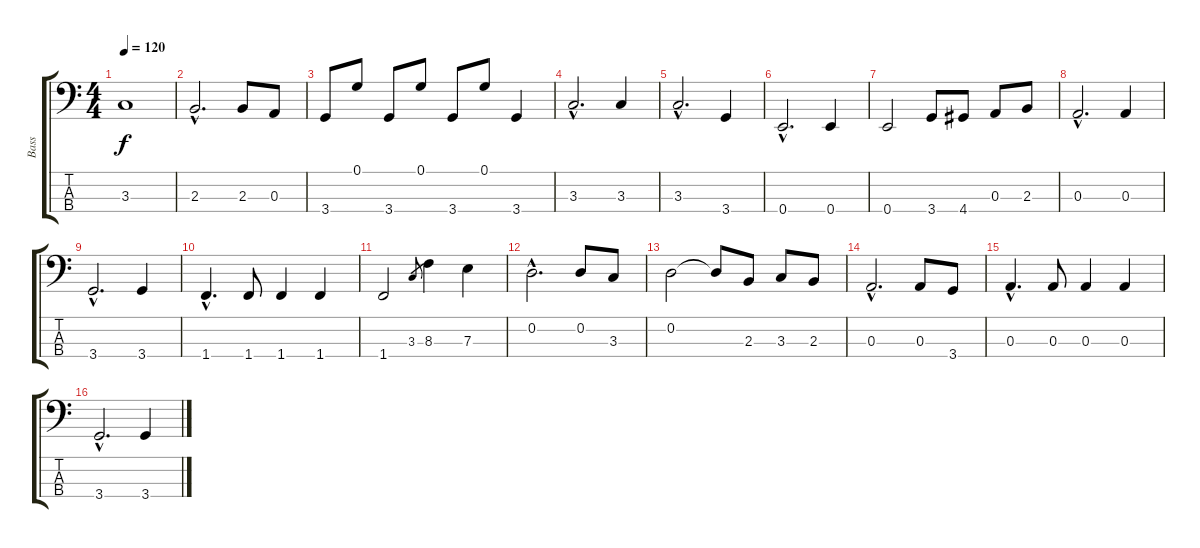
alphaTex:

\track ("Bass" "Bass") {instrument electricbassfinger}
\staff {score tabs}
\tuning (G2 D2 A1 E1) {hide}
\ts (4 4)
\tempo 120
\clef f4
\ks c
3.3.1{dy f} |
2.3{hac}.2{d} 2.3.8 0.3.8 |
3.4.8 0.1.8 3.4.8 0.1.8 3.4.8 0.1.8 3.4.4 |
3.3{hac}.2{d} 3.3.4 |
3.3{hac}.2{d} 3.4.4 |
0.4{hac}.2{d} 0.4.4 |
0.4.2 3.4.8 4.4.8 0.3.8 2.3.8 |
0.3{hac}.2{d} 0.3.4 |
3.4{hac}.2{d} 3.4.4 |
1.4{hac}.4{d} 1.4.8 1.4.4 1.4.4 |
1.4.2 3.3.8{gr} 8.3.4 7.3.4 |
0.2{hac}.2{d} 0.2.8 3.3.8 |
0.2.2 0.2{t}.8 2.3.8 3.3.8 2.3.8 |
0.3{hac}.2{d} 0.3.8 3.4.8 |
0.3{hac}.4{d} 0.3.8 0.3.4 0.3.4 |
3.4{hac}.2{d} 3.4.4
